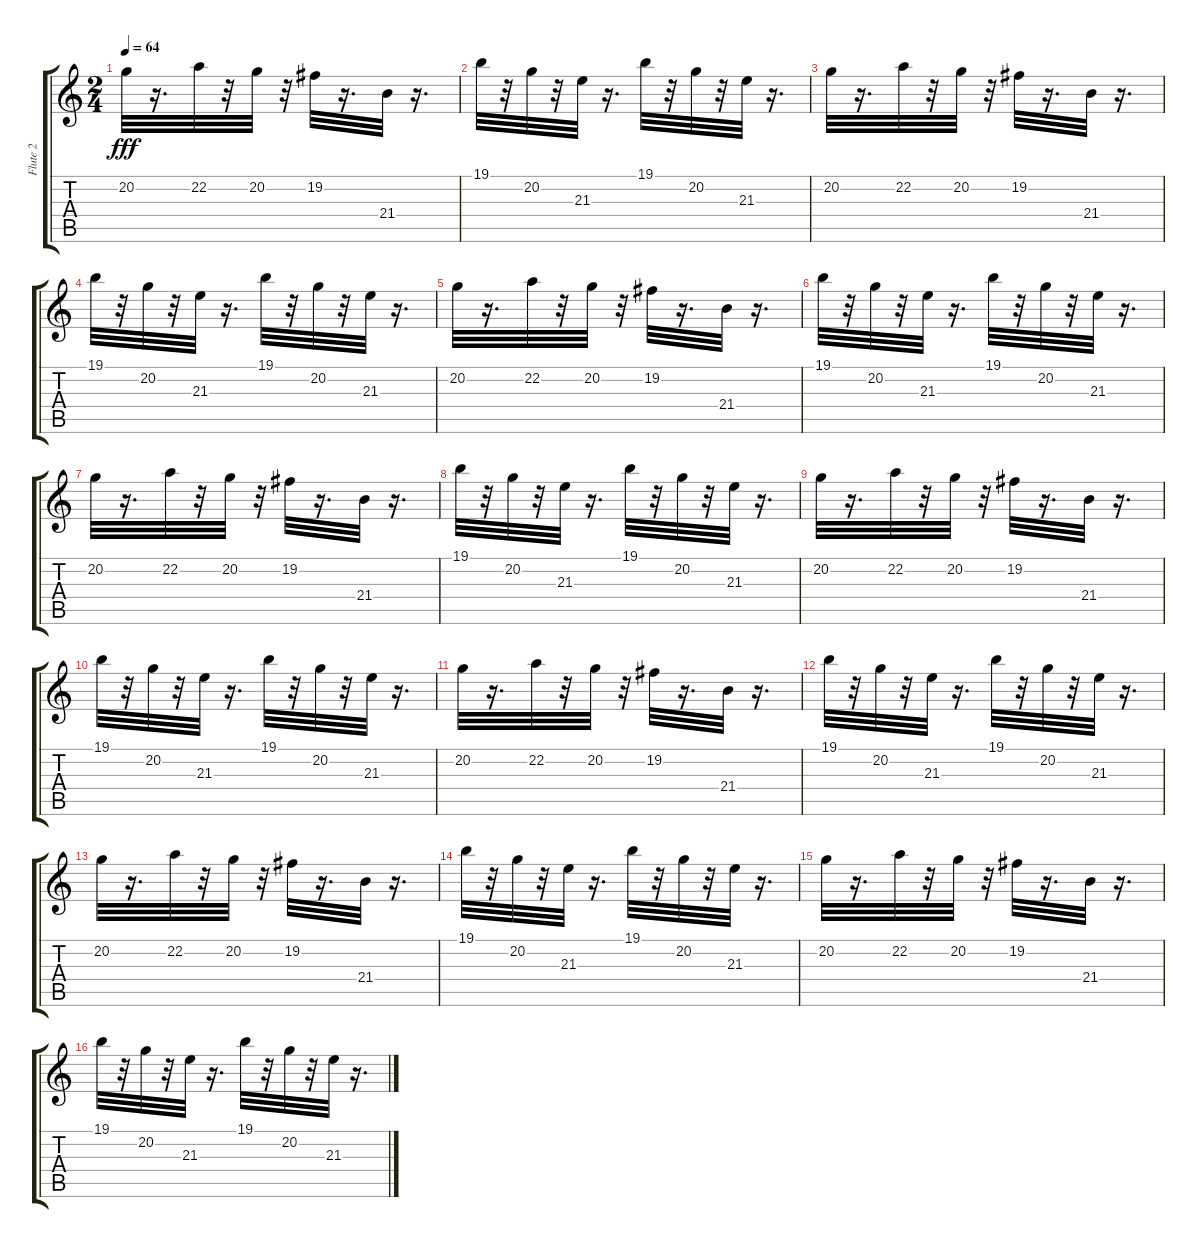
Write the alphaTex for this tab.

\track ("Flute 2" "Flute 2") {instrument panflute}
\staff {score tabs}
\tuning (E4 B3 G3 D3 A2 E2) {hide}
\ts (2 4)
\tempo 64
\clef g2
\ks c
20.2.32{dy fff} r.16{d} 22.2.32 r.32 20.2.32 r.32 19.2.32 r.16{d} 21.4.32 r.16{d} |
19.1.32 r.32 20.2.32 r.32 21.3.32 r.16{d} 19.1.32 r.32 20.2.32 r.32 21.3.32 r.16{d} |
20.2.32 r.16{d} 22.2.32 r.32 20.2.32 r.32 19.2.32 r.16{d} 21.4.32 r.16{d} |
19.1.32 r.32 20.2.32 r.32 21.3.32 r.16{d} 19.1.32 r.32 20.2.32 r.32 21.3.32 r.16{d} |
20.2.32 r.16{d} 22.2.32 r.32 20.2.32 r.32 19.2.32 r.16{d} 21.4.32 r.16{d} |
19.1.32 r.32 20.2.32 r.32 21.3.32 r.16{d} 19.1.32 r.32 20.2.32 r.32 21.3.32 r.16{d} |
20.2.32 r.16{d} 22.2.32 r.32 20.2.32 r.32 19.2.32 r.16{d} 21.4.32 r.16{d} |
19.1.32 r.32 20.2.32 r.32 21.3.32 r.16{d} 19.1.32 r.32 20.2.32 r.32 21.3.32 r.16{d} |
20.2.32 r.16{d} 22.2.32 r.32 20.2.32 r.32 19.2.32 r.16{d} 21.4.32 r.16{d} |
19.1.32 r.32 20.2.32 r.32 21.3.32 r.16{d} 19.1.32 r.32 20.2.32 r.32 21.3.32 r.16{d} |
20.2.32 r.16{d} 22.2.32 r.32 20.2.32 r.32 19.2.32 r.16{d} 21.4.32 r.16{d} |
19.1.32 r.32 20.2.32 r.32 21.3.32 r.16{d} 19.1.32 r.32 20.2.32 r.32 21.3.32 r.16{d} |
20.2.32 r.16{d} 22.2.32 r.32 20.2.32 r.32 19.2.32 r.16{d} 21.4.32 r.16{d} |
19.1.32 r.32 20.2.32 r.32 21.3.32 r.16{d} 19.1.32 r.32 20.2.32 r.32 21.3.32 r.16{d} |
20.2.32 r.16{d} 22.2.32 r.32 20.2.32 r.32 19.2.32 r.16{d} 21.4.32 r.16{d} |
19.1.32 r.32 20.2.32 r.32 21.3.32 r.16{d} 19.1.32 r.32 20.2.32 r.32 21.3.32 r.16{d}
